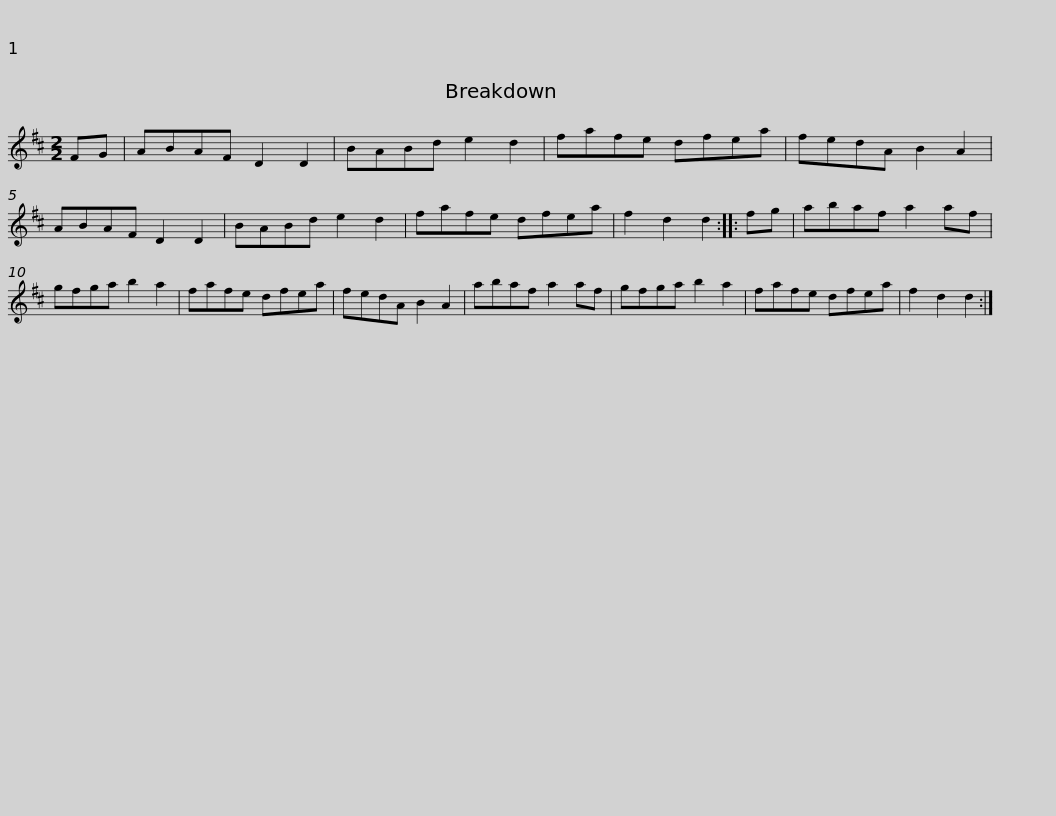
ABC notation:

X:1
L:1/8
M:2/2
I:linebreak $
K:D
V:1 treble
V:1
 FG | ABAF D2 D2 | BABd e2 d2 | fafe dfea | fedA B2 A2 | %5
 ABAF D2 D2 | BABd e2 d2 |$ fafe dfea | f2 d2 d2 :: fg | %10
 abaf a2 af | gfga b2 a2 | fafe dfea | fedA B2 A2 |$ abaf a2 af | %15
 gfga b2 a2 | fafe dfea | f2 d2 d2 :| %18
